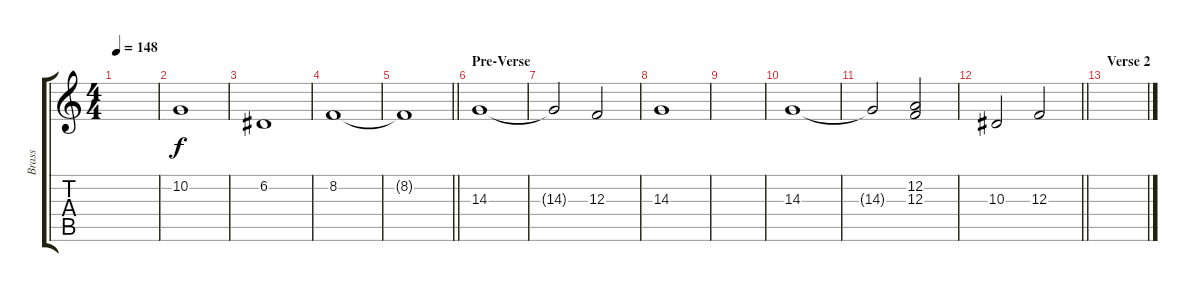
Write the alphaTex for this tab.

\track ("Brass" "Brass") {instrument frenchhorn}
\staff {score tabs}
\tuning (D4 A3 F3 C3 G2 D2) {hide}
\ts (4 4)
\tempo 148
\clef g2
\ks c
|
10.2.1 |
6.2.1 |
8.2.1 |
\barLineRight lightlight
8.2{t}.1 |
\section ("" "Pre-Verse")
14.3.1 |
14.3{t}.2 12.3.2 |
14.3.1 |
|
14.3.1 |
14.3{t}.2 (12.2 12.3).2 |
\barLineRight lightlight
10.3.2 12.3.2 |
\section ("" "Verse 2")
